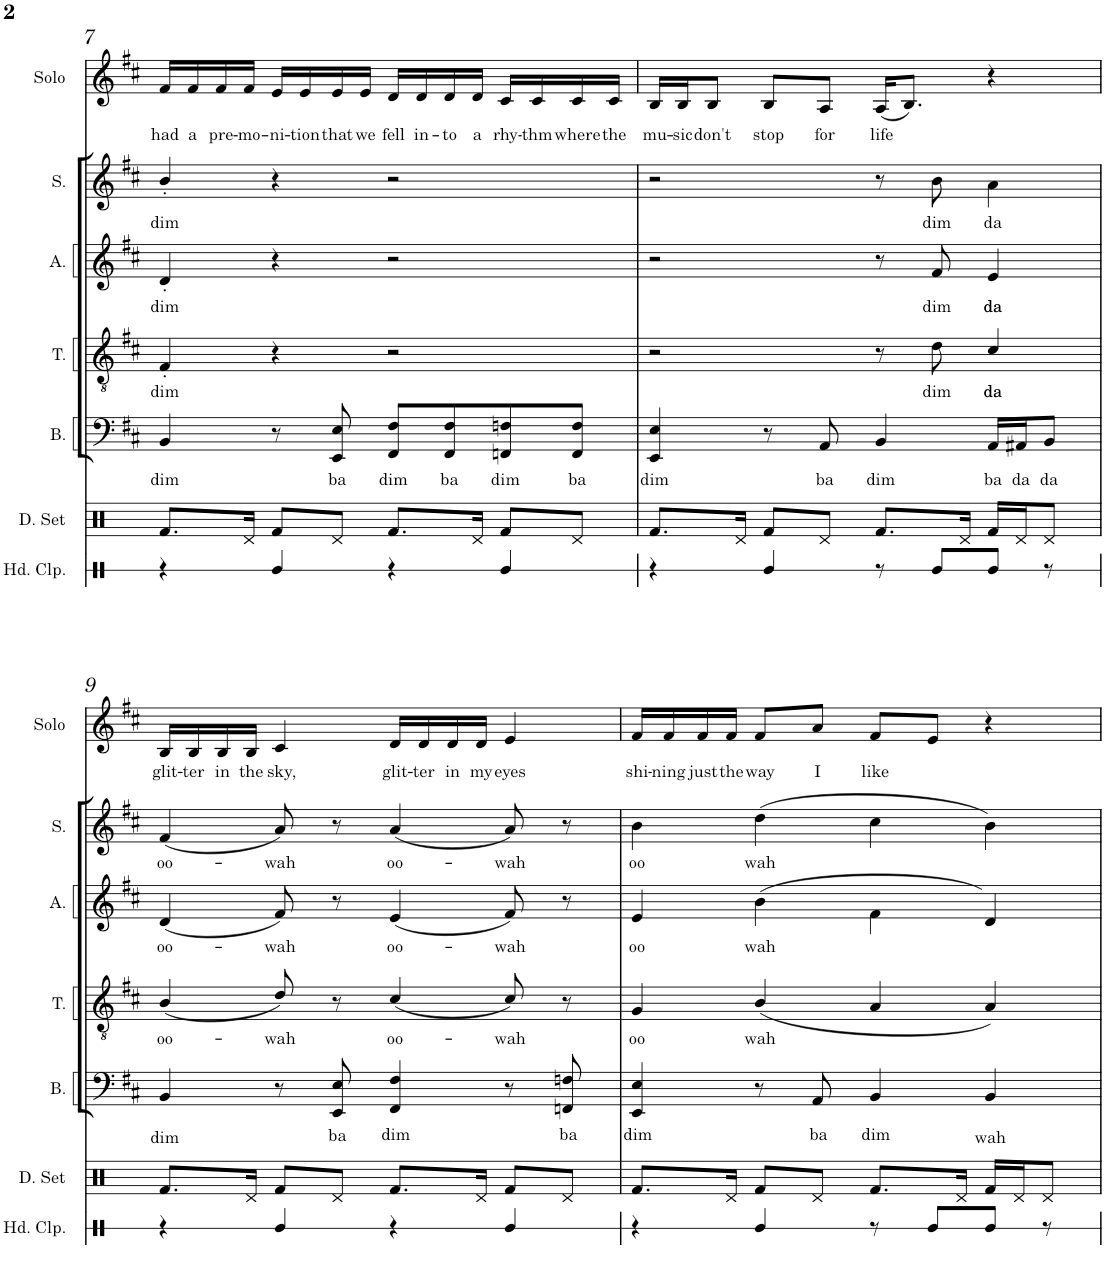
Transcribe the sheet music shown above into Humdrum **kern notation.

**kern	**kern	**kern	**text	**kern	**text	**kern	**text	**kern	**text	**kern	**text
*part7	*part6	*part5	*part5	*part4	*part4	*part3	*part3	*part2	*part2	*part1	*part1
*staff7	*staff6	*staff5	*staff5	*staff4	*staff4	*staff3	*staff3	*staff2	*staff2	*staff1	*staff1
*I"Hand Clap	*I"Drumset	*I"Bass	*	*I"Tenor	*	*I"Alto	*	*I"Soprano	*	*I"Solo	*
*I'Hd. Clp.	*I'D. Set	*I'B.	*	*I'T.	*	*I'A.	*	*I'S.	*	*I'Solo	*
!!LO:PB:g=z
*clefX	*clefX	*clefF4	*	*clefGv2	*	*clefG2	*	*clefG2	*	*clefG2	*
*k[]	*k[]	*k[f#c#]	*	*k[f#c#]	*	*k[f#c#]	*	*k[f#c#]	*	*k[f#c#]	*
*M4/4	*M4/4	*M4/4	*	*M4/4	*	*M4/4	*	*M4/4	*	*M4/4	*
=7	=7	=7	=7	=7	=7	=7	=7	=7	=7	=7	=7
!	!	!	!LO:LY:b	!	!LO:LY:b	!	!LO:LY:b	!	!LO:LY:b	!	!LO:LY:b
4r	8.Rf/L	4BB/	dim	4F#'/	dim	4d'/	dim	4b'/	dim	16f#/LL	had
!	!	!	!	!	!	!	!	!	!	!	!LO:LY:b
.	.	.	.	.	.	.	.	.	.	16f#/	a
!	!	!	!	!	!	!	!	!	!	!	!LO:LY:b
.	.	.	.	.	.	.	.	.	.	16f#/	pre-
!	!	!	!	!	!	!	!	!	!	!	!LO:LY:b
.	16Rd/Jk	.	.	.	.	.	.	.	.	16f#/JJ	-mo-
!	!	!	!	!	!	!	!	!	!	!	!LO:LY:b
4Re/	8Rf/L	8r	.	4r	.	4r	.	4r	.	16e/LL	-ni-
!	!	!	!	!	!	!	!	!	!	!	!LO:LY:b
.	.	.	.	.	.	.	.	.	.	16e/	-tion
!	!	!	!LO:LY:b	!	!	!	!	!	!	!	!LO:LY:b
.	8Rd/J	8EE/ 8E/	ba	.	.	.	.	.	.	16e/	that
!	!	!	!	!	!	!	!	!	!	!	!LO:LY:b
.	.	.	.	.	.	.	.	.	.	16e/JJ	we
!	!	!	!LO:LY:b	!	!	!	!	!	!	!	!LO:LY:b
4r	8.Rf/L	8FF#/ 8F#/L	dim	2r	.	2r	.	2r	.	16d/LL	fell
!	!	!	!	!	!	!	!	!	!	!	!LO:LY:b
.	.	.	.	.	.	.	.	.	.	16d/	in-
!	!	!	!LO:LY:b	!	!	!	!	!	!	!	!LO:LY:b
.	.	8FF#/ 8F#/	ba	.	.	.	.	.	.	16d/	-to
!	!	!	!	!	!	!	!	!	!	!	!LO:LY:b
.	16Rd/Jk	.	.	.	.	.	.	.	.	16d/JJ	a
!	!	!	!LO:LY:b	!	!	!	!	!	!	!	!LO:LY:b
4Re/	8Rf/L	8FFn/ 8Fn/	dim	.	.	.	.	.	.	16c#/LL	rhy-
!	!	!	!	!	!	!	!	!	!	!	!LO:LY:b
.	.	.	.	.	.	.	.	.	.	16c#/	-thm
!	!	!	!LO:LY:b	!	!	!	!	!	!	!	!LO:LY:b
.	8Rd/J	8FF/ 8F/J	ba	.	.	.	.	.	.	16c#/	where
!	!	!	!	!	!	!	!	!	!	!	!LO:LY:b
.	.	.	.	.	.	.	.	.	.	16c#/JJ	the
=8	=8	=8	=8	=8	=8	=8	=8	=8	=8	=8	=8
!	!	!	!LO:LY:b	!	!	!	!	!	!	!	!LO:LY:b
4r	8.Rf/L	4EE/ 4E/	dim	2r	.	2r	.	2r	.	16B/LL	mu-
!	!	!	!	!	!	!	!	!	!	!	!LO:LY:b
.	.	.	.	.	.	.	.	.	.	16B/J	-sic
!	!	!	!	!	!	!	!	!	!	!	!LO:LY:b
.	.	.	.	.	.	.	.	.	.	8B/J	don't
.	16Rd/Jk	.	.	.	.	.	.	.	.	.	.
!	!	!	!	!	!	!	!	!	!	!	!LO:LY:b
4Re/	8Rf/L	8r	.	.	.	.	.	.	.	8B/L	stop
!	!	!	!LO:LY:b	!	!	!	!	!	!	!	!LO:LY:b
.	8Rd/J	8AA/	ba	.	.	.	.	.	.	8A/J	for
!	!	!	!LO:LY:b	!	!	!	!	!	!	!	!LO:LY:b
8r	8.Rf/L	4BB/	dim	8r	.	8r	.	8r	.	(<16A/KL	life
.	.	.	.	.	.	.	.	.	.	8.B/J)	.
!	!	!	!	!	!LO:LY:b	!	!LO:LY:b	!	!LO:LY:b	!	!
8Re/L	.	.	.	8d\	dim	8f#/	dim	8b\	dim	.	.
.	16Rd/Jk	.	.	.	.	.	.	.	.	.	.
!	!	!	!LO:LY:b	!	!LO:LY:b	!	!LO:LY:b	!	!LO:LY:b	!	!
8Re/J	16Rf/LL	16AA/LL	ba	4c#/	da	4e/	da	4a\	da	4r	.
!	!	!	!LO:LY:b	!	!	!	!	!	!	!	!
.	16Rd/J	16AA#X/J	da	.	.	.	.	.	.	.	.
!	!	!	!LO:LY:b	!	!	!	!	!	!	!	!
8r	8Rd/J	8BB/J	da	.	.	.	.	.	.	.	.
!!LO:LB:g=z
=9	=9	=9	=9	=9	=9	=9	=9	=9	=9	=9	=9
!	!	!	!LO:LY:b	!	!LO:LY:b	!	!LO:LY:b	!	!LO:LY:b	!	!LO:LY:b
4r	8.Rf/L	4BB/	dim	(4B/	oo-	(4d/	oo-	(4f#/	oo-	16B/LL	glit-
!	!	!	!	!	!	!	!	!	!	!	!LO:LY:b
.	.	.	.	.	.	.	.	.	.	16B/	-ter
!	!	!	!	!	!	!	!	!	!	!	!LO:LY:b
.	.	.	.	.	.	.	.	.	.	16B/	in
!	!	!	!	!	!	!	!	!	!	!	!LO:LY:b
.	16Rd/Jk	.	.	.	.	.	.	.	.	16B/JJ	the
!	!	!	!	!	!LO:LY:b	!	!LO:LY:b	!	!LO:LY:b	!	!LO:LY:b
4Re/	8Rf/L	8r	.	8d/)	-wah	8f#/)	-wah	8a/)	-wah	4c#/	sky,
!	!	!	!LO:LY:b	!	!	!	!	!	!	!	!
.	8Rd/J	8EE/ 8E/	ba	8r	.	8r	.	8r	.	.	.
!	!	!	!LO:LY:b	!	!LO:LY:b	!	!LO:LY:b	!	!LO:LY:b	!	!LO:LY:b
4r	8.Rf/L	4FF#/ 4F#/	dim	(4c#/	oo-	(4e/	oo-	(4a/	oo-	16d/LL	glit-
!	!	!	!	!	!	!	!	!	!	!	!LO:LY:b
.	.	.	.	.	.	.	.	.	.	16d/	-ter
!	!	!	!	!	!	!	!	!	!	!	!LO:LY:b
.	.	.	.	.	.	.	.	.	.	16d/	in
!	!	!	!	!	!	!	!	!	!	!	!LO:LY:b
.	16Rd/Jk	.	.	.	.	.	.	.	.	16d/JJ	my
!	!	!	!	!	!LO:LY:b	!	!LO:LY:b	!	!LO:LY:b	!	!LO:LY:b
4Re/	8Rf/L	8r	.	8c#/)	-wah	8f#/)	-wah	8a/)	-wah	4e/	eyes
!	!	!	!LO:LY:b	!	!	!	!	!	!	!	!
.	8Rd/J	8FFn/ 8Fn/	ba	8r	.	8r	.	8r	.	.	.
=10	=10	=10	=10	=10	=10	=10	=10	=10	=10	=10	=10
!	!	!	!LO:LY:b	!	!LO:LY:b	!	!LO:LY:b	!	!LO:LY:b	!	!LO:LY:b
4r	8.Rf/L	4EE/ 4E/	dim	4G/	oo	4e/	oo	4b\	oo	16f#/LL	shi-
!	!	!	!	!	!	!	!	!	!	!	!LO:LY:b
.	.	.	.	.	.	.	.	.	.	16f#/	-ning
!	!	!	!	!	!	!	!	!	!	!	!LO:LY:b
.	.	.	.	.	.	.	.	.	.	16f#/	just
!	!	!	!	!	!	!	!	!	!	!	!LO:LY:b
.	16Rd/Jk	.	.	.	.	.	.	.	.	16f#/JJ	the
!	!	!	!	!	!LO:LY:b	!	!LO:LY:b	!	!LO:LY:b	!	!LO:LY:b
4Re/	8Rf/L	8r	.	(4B/	wah	(4b\	wah	(4dd\	wah	8f#/L	way
!	!	!	!LO:LY:b	!	!	!	!	!	!	!	!LO:LY:b
.	8Rd/J	8AA/	ba	.	.	.	.	.	.	8a/J	I
!	!	!	!LO:LY:b	!	!	!	!	!	!	!	!LO:LY:b
8r	8.Rf/L	4BB/	dim	4A/)	.	4f#\)	.	4cc#\)	.	8f#/L	like
8Re/L	.	.	.	.	.	.	.	.	.	8e/J	.
.	16Rd/Jk	.	.	.	.	.	.	.	.	.	.
!	!	!	!LO:LY:b	!	!	!	!	!	!	!	!
8Re/J	16Rf/LL	4BB/	wah	4A/	.	4d/	.	4b\	.	4r	.
.	16Rd/J	.	.	.	.	.	.	.	.	.	.
8r	8Rd/J	.	.	.	.	.	.	.	.	.	.
=	=	=	=	=	=	=	=	=	=	=	=
*-	*-	*-	*-	*-	*-	*-	*-	*-	*-	*-	*-
